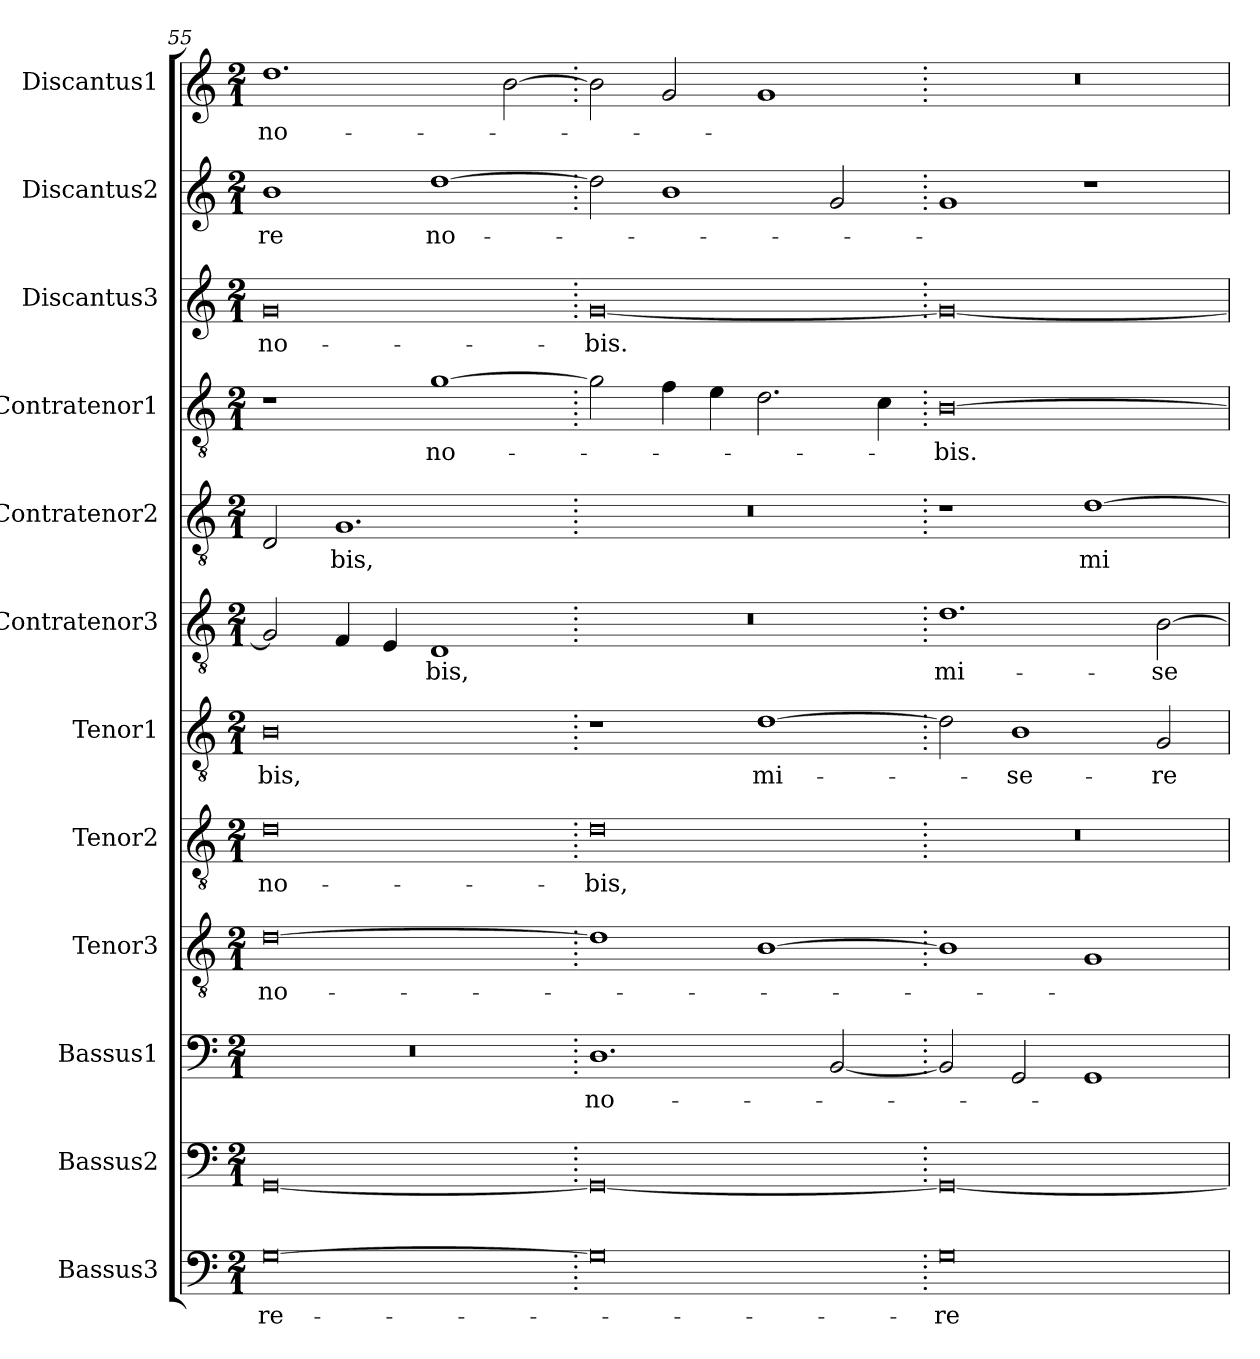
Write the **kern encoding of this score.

**kern	**text	**kern	**kern	**text	**kern	**text	**kern	**text	**kern	**text	**kern	**text	**kern	**text	**kern	**text	**kern	**text	**kern	**text	**kern	**text
*part12	*part12	*part11	*part10	*part10	*part9	*part9	*part8	*part8	*part7	*part7	*part6	*part6	*part5	*part5	*part4	*part4	*part3	*part3	*part2	*part2	*part1	*part1
*staff12	*staff12	*staff11	*staff10	*staff10	*staff9	*staff9	*staff8	*staff8	*staff7	*staff7	*staff6	*staff6	*staff5	*staff5	*staff4	*staff4	*staff3	*staff3	*staff2	*staff2	*staff1	*staff1
*I"Bassus3	*	*I"Bassus2	*I"Bassus1	*	*I"Tenor3	*	*I"Tenor2	*	*I"Tenor1	*	*I"Contratenor3	*	*I"Contratenor2	*	*I"Contratenor1	*	*I"Discantus3	*	*I"Discantus2	*	*I"Discantus1	*
*I'B3	*	*I'B2	*I'B1	*	*I'T3	*	*I'T2	*	*I'T1	*	*I'Ct3	*	*I'Ct2	*	*I'Ct1	*	*I'D3	*	*I'D2	*	*I'D1	*
*clefF4	*	*clefF4	*clefF4	*	*clefGv2	*	*clefGv2	*	*clefGv2	*	*clefGv2	*	*clefGv2	*	*clefGv2	*	*clefG2	*	*clefG2	*	*clefG2	*
*k[]	*	*k[]	*k[]	*	*k[]	*	*k[]	*	*k[]	*	*k[]	*	*k[]	*	*k[]	*	*k[]	*	*k[]	*	*k[]	*
*M2/1	*	*M2/1	*M2/1	*	*M2/1	*	*M2/1	*	*M2/1	*	*M2/1	*	*M2/1	*	*M2/1	*	*M2/1	*	*M2/1	*	*M2/1	*
=55	=55	=55	=55	=55	=55	=55	=55	=55	=55	=55	=55	=55	=55	=55	=55	=55	=55	=55	=55	=55	=55	=55
[0G\	-re-	[0GG/	0r	.	[0d\	no-	0d\	no-	0B\	-bis,	2G/]	.	2D/	.	1r	.	0g/	no-	1b\	-re	1.dd\	no-
.	.	.	.	.	.	.	.	.	.	.	4F/	.	1.G/	-bis,	.	.	.	.	.	.	.	.
.	.	.	.	.	.	.	.	.	.	.	4E/	.	.	.	.	.	.	.	.	.	.	.
.	.	.	.	.	.	.	.	.	.	.	1D/	-bis,	.	.	[1g\	no-	.	.	[1dd\	no-	.	.
.	.	.	.	.	.	.	.	.	.	.	.	.	.	.	.	.	.	.	.	.	[2b\	.
=56.	=56.	=56.	=56.	=56.	=56.	=56.	=56.	=56.	=56.	=56.	=56.	=56.	=56.	=56.	=56.	=56.	=56.	=56.	=56.	=56.	=56.	=56.
0G\]	.	0GG/_	1.D\	no-	1d\]	.	0d\	-bis,	1r	.	0r	.	0r	.	2g\]	.	[0g/	-bis.	2dd\]	.	2b\]	.
.	.	.	.	.	.	.	.	.	.	.	.	.	.	.	4f\	.	.	.	1b\	.	2g/	.
.	.	.	.	.	.	.	.	.	.	.	.	.	.	.	4e\	.	.	.	.	.	.	.
.	.	.	.	.	[1B\	.	.	.	[1d\	mi-	.	.	.	.	2.d\	.	.	.	.	.	1g/	.
.	.	.	[2BB/	.	.	.	.	.	.	.	.	.	.	.	.	.	.	.	2g/	.	.	.
.	.	.	.	.	.	.	.	.	.	.	.	.	.	.	4c\	.	.	.	.	.	.	.
=57.	=57.	=57.	=57.	=57.	=57.	=57.	=57.	=57.	=57.	=57.	=57.	=57.	=57.	=57.	=57.	=57.	=57.	=57.	=57.	=57.	=57.	=57.
0G\	-re	0GG/_	2BB/]	.	1B\]	.	0r	.	2d\]	.	1.d\	mi-	1r	.	[0B\	-bis.	0g/_	.	1g/	.	0r	.
.	.	.	2GG/	.	.	.	.	.	1B\	-se-	.	.	.	.	.	.	.	.	.	.	.	.
.	.	.	1GG/	.	1G/	.	.	.	.	.	.	.	[1d\	mi-	.	.	.	.	1r	.	.	.
.	.	.	.	.	.	.	.	.	2G/	-re-	[2B\	-se-	.	.	.	.	.	.	.	.	.	.
=	=	=	=	=	=	=	=	=	=	=	=	=	=	=	=	=	=	=	=	=	=	=
*-	*-	*-	*-	*-	*-	*-	*-	*-	*-	*-	*-	*-	*-	*-	*-	*-	*-	*-	*-	*-	*-	*-
